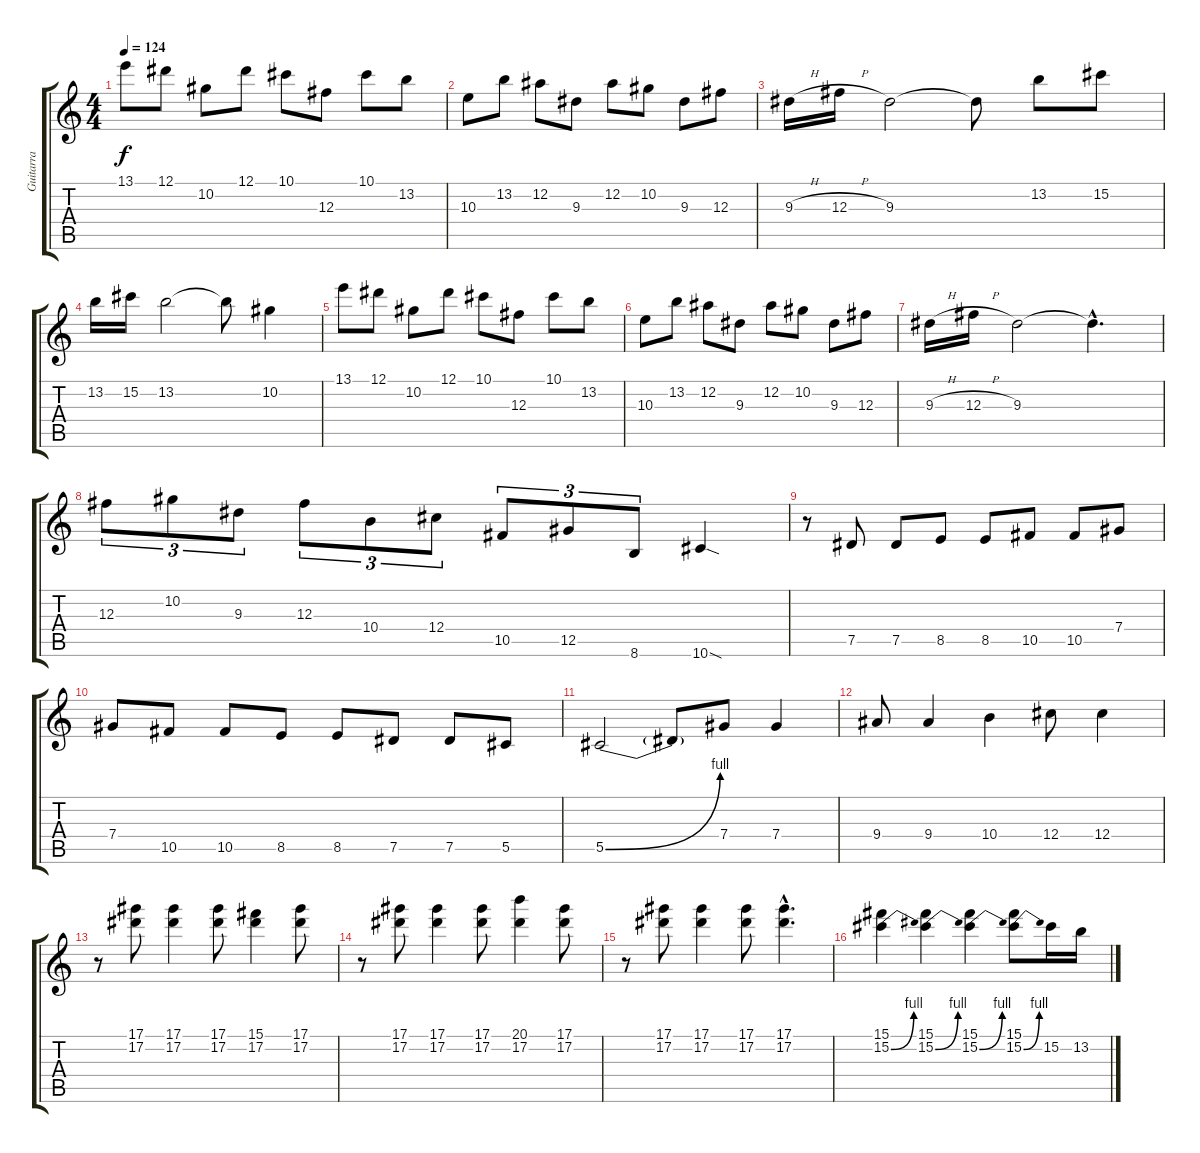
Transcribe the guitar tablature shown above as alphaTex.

\track ("Guitarra" "Guitarra") {instrument acousticguitarsteel}
\staff {score tabs}
\tuning (Eb4 Bb3 Gb3 Db3 Ab2 Eb2) {hide}
\ts (4 4)
\tempo 124
\clef g2
\ks c
13.1.8{dy f} 12.1.8 10.2.8 12.1.8 10.1.8 12.3.8 10.1.8 13.2.8 |
10.3.8 13.2.8 12.2.8 9.3.8 12.2.8 10.2.8 9.3.8 12.3.8 |
9.3{h}.16 12.3{h}.16 9.3.2 9.3{t}.8 13.2.8 15.2.8 |
13.2.16 15.2.16 13.2.2 13.2{t}.8 10.2.4 |
13.1.8 12.1.8 10.2.8 12.1.8 10.1.8 12.3.8 10.1.8 13.2.8 |
10.3.8 13.2.8 12.2.8 9.3.8 12.2.8 10.2.8 9.3.8 12.3.8 |
9.3{h}.16 12.3{h}.16 9.3.2 9.3{hac t}.4{d} |
12.3.8{tu (3 2)} 10.2.8{tu (3 2)} 9.3.8{tu (3 2)} 12.3.8{tu (3 2)} 10.4.8{tu (3 2)} 12.4.8{tu (3 2)} 10.5.8{tu (3 2)} 12.5.8{tu (3 2)} 8.6.8{tu (3 2)} 10.6{sod}.4 |
r.8 7.5.8 7.5.8 8.5.8 8.5.8 10.5.8 10.5.8 7.4.8 |
7.4.8 10.5.8 10.5.8 8.5.8 8.5.8 7.5.8 7.5.8 5.5.8 |
5.5{be (bend 0 0 60 4)}.2 5.5{t}.8 7.4.8 7.4.4 |
9.4.8 9.4.4 10.4.4 12.4.8 12.4.4 |
r.8 (17.1 17.2).8 (17.1 17.2).4 (17.1 17.2).8 (15.1 17.2).4 (17.1 17.2).8 |
r.8 (17.1 17.2).8 (17.1 17.2).4 (17.1 17.2).8 (20.1 17.2).4 (17.1 17.2).8 |
r.8 (17.1 17.2).8 (17.1 17.2).4 (17.1 17.2).8 (17.1{hac} 17.2{hac}).4{d} |
(15.1 15.2{be (bend 0 0 60 4)}).4 (15.1 15.2{be (bend 0 0 60 4)}).4 (15.1 15.2{be (bend 0 0 60 4)}).4 (15.1 15.2{be (bend 0 0 60 4)}).8 15.2.16 13.2.16
